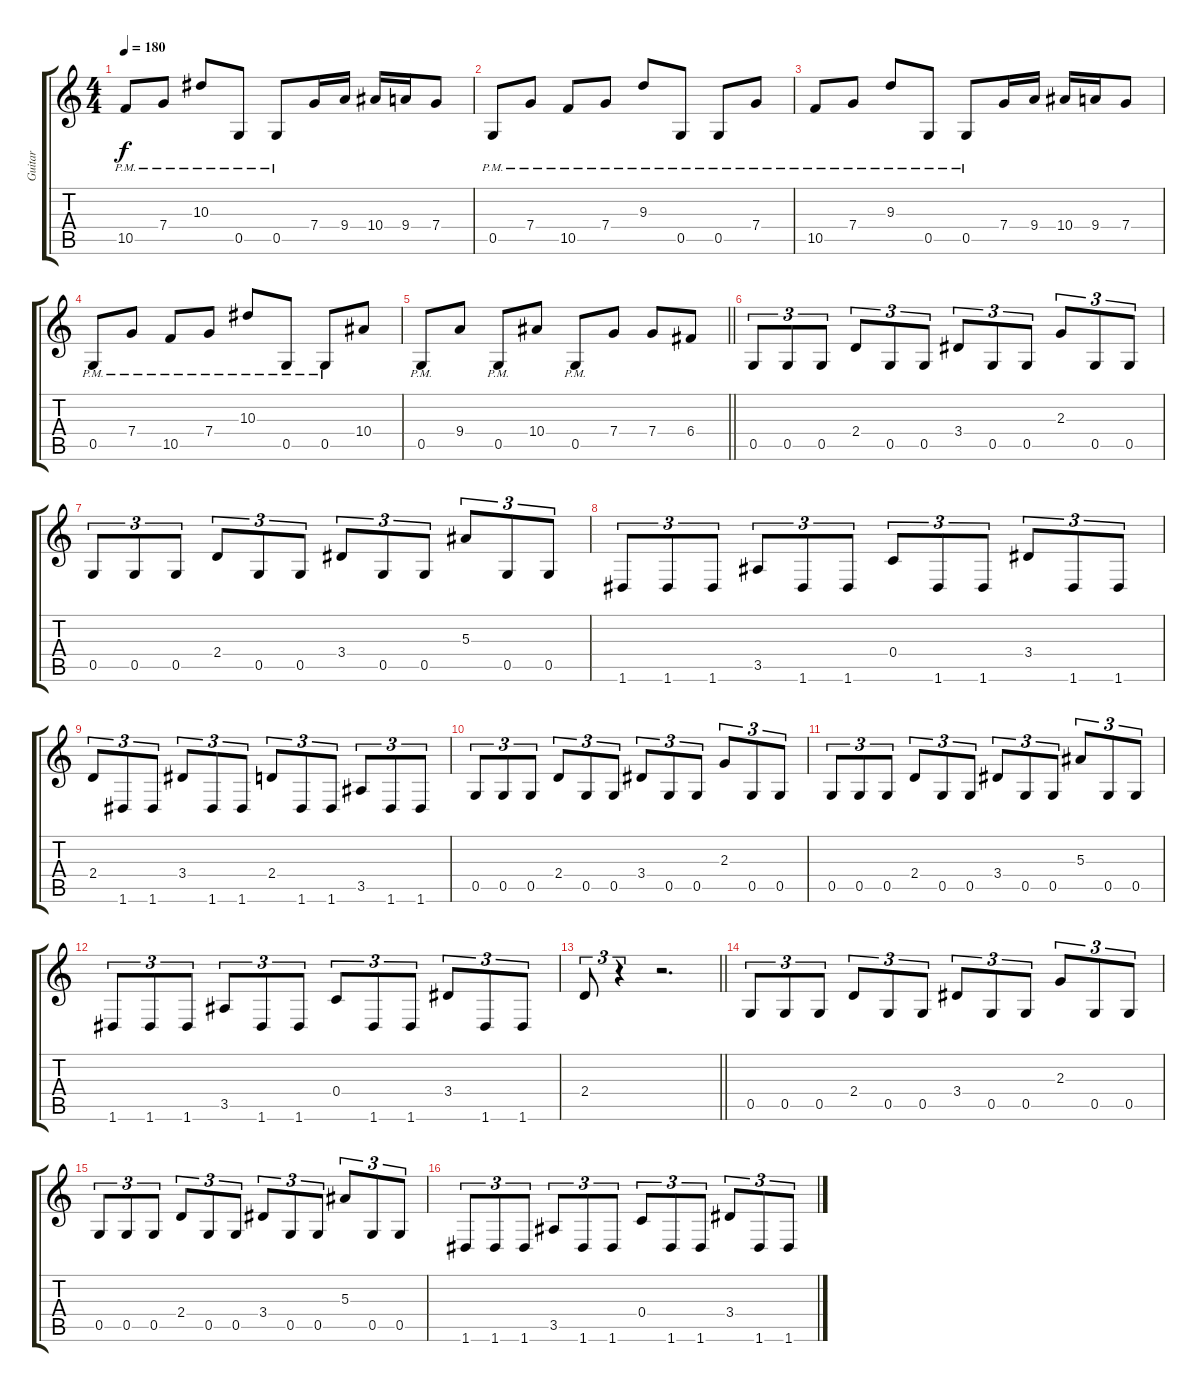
\track ("Guitar" "Guitar") {instrument distortionguitar}
\staff {score tabs}
\tuning (D4 A3 F3 C3 G2 D2) {hide}
\ts (4 4)
\tempo 180
\clef g2
\ks c
10.5{pm}.8{dy f} 7.4{pm}.8 10.3{pm}.8 0.5{pm}.8 0.5{pm}.8 7.4.16 9.4.16 10.4.16 9.4.16 7.4.8 |
0.5{pm}.8 7.4{pm}.8 10.5{pm}.8 7.4{pm}.8 9.3{pm}.8 0.5{pm}.8 0.5{pm}.8 7.4{pm}.8 |
10.5{pm}.8 7.4{pm}.8 9.3{pm}.8 0.5{pm}.8 0.5{pm}.8 7.4.16 9.4.16 10.4.16 9.4.16 7.4.8 |
0.5{pm}.8 7.4{pm}.8 10.5{pm}.8 7.4{pm}.8 10.3{pm}.8 0.5{pm}.8 0.5{pm}.8 10.4.8 |
\barLineRight lightlight
0.5{pm}.8 9.4.8 0.5{pm}.8 10.4.8 0.5{pm}.8 7.4.8 7.4.8 6.4.8 |
\section ("" "")
0.5.8{tu (3 2)} 0.5.8{tu (3 2)} 0.5.8{tu (3 2)} 2.4.8{tu (3 2)} 0.5.8{tu (3 2)} 0.5.8{tu (3 2)} 3.4.8{tu (3 2)} 0.5.8{tu (3 2)} 0.5.8{tu (3 2)} 2.3.8{tu (3 2)} 0.5.8{tu (3 2)} 0.5.8{tu (3 2)} |
0.5.8{tu (3 2)} 0.5.8{tu (3 2)} 0.5.8{tu (3 2)} 2.4.8{tu (3 2)} 0.5.8{tu (3 2)} 0.5.8{tu (3 2)} 3.4.8{tu (3 2)} 0.5.8{tu (3 2)} 0.5.8{tu (3 2)} 5.3.8{tu (3 2)} 0.5.8{tu (3 2)} 0.5.8{tu (3 2)} |
1.6.8{tu (3 2)} 1.6.8{tu (3 2)} 1.6.8{tu (3 2)} 3.5.8{tu (3 2)} 1.6.8{tu (3 2)} 1.6.8{tu (3 2)} 0.4.8{tu (3 2)} 1.6.8{tu (3 2)} 1.6.8{tu (3 2)} 3.4.8{tu (3 2)} 1.6.8{tu (3 2)} 1.6.8{tu (3 2)} |
2.4.8{tu (3 2)} 1.6.8{tu (3 2)} 1.6.8{tu (3 2)} 3.4.8{tu (3 2)} 1.6.8{tu (3 2)} 1.6.8{tu (3 2)} 2.4.8{tu (3 2)} 1.6.8{tu (3 2)} 1.6.8{tu (3 2)} 3.5.8{tu (3 2)} 1.6.8{tu (3 2)} 1.6.8{tu (3 2)} |
0.5.8{tu (3 2)} 0.5.8{tu (3 2)} 0.5.8{tu (3 2)} 2.4.8{tu (3 2)} 0.5.8{tu (3 2)} 0.5.8{tu (3 2)} 3.4.8{tu (3 2)} 0.5.8{tu (3 2)} 0.5.8{tu (3 2)} 2.3.8{tu (3 2)} 0.5.8{tu (3 2)} 0.5.8{tu (3 2)} |
0.5.8{tu (3 2)} 0.5.8{tu (3 2)} 0.5.8{tu (3 2)} 2.4.8{tu (3 2)} 0.5.8{tu (3 2)} 0.5.8{tu (3 2)} 3.4.8{tu (3 2)} 0.5.8{tu (3 2)} 0.5.8{tu (3 2)} 5.3.8{tu (3 2)} 0.5.8{tu (3 2)} 0.5.8{tu (3 2)} |
1.6.8{tu (3 2)} 1.6.8{tu (3 2)} 1.6.8{tu (3 2)} 3.5.8{tu (3 2)} 1.6.8{tu (3 2)} 1.6.8{tu (3 2)} 0.4.8{tu (3 2)} 1.6.8{tu (3 2)} 1.6.8{tu (3 2)} 3.4.8{tu (3 2)} 1.6.8{tu (3 2)} 1.6.8{tu (3 2)} |
\barLineRight lightlight
2.4.8{tu (3 2)} r.4{tu (3 2)} r.2{d} |
\section ("" "")
0.5.8{tu (3 2)} 0.5.8{tu (3 2)} 0.5.8{tu (3 2)} 2.4.8{tu (3 2)} 0.5.8{tu (3 2)} 0.5.8{tu (3 2)} 3.4.8{tu (3 2)} 0.5.8{tu (3 2)} 0.5.8{tu (3 2)} 2.3.8{tu (3 2)} 0.5.8{tu (3 2)} 0.5.8{tu (3 2)} |
0.5.8{tu (3 2)} 0.5.8{tu (3 2)} 0.5.8{tu (3 2)} 2.4.8{tu (3 2)} 0.5.8{tu (3 2)} 0.5.8{tu (3 2)} 3.4.8{tu (3 2)} 0.5.8{tu (3 2)} 0.5.8{tu (3 2)} 5.3.8{tu (3 2)} 0.5.8{tu (3 2)} 0.5.8{tu (3 2)} |
1.6.8{tu (3 2)} 1.6.8{tu (3 2)} 1.6.8{tu (3 2)} 3.5.8{tu (3 2)} 1.6.8{tu (3 2)} 1.6.8{tu (3 2)} 0.4.8{tu (3 2)} 1.6.8{tu (3 2)} 1.6.8{tu (3 2)} 3.4.8{tu (3 2)} 1.6.8{tu (3 2)} 1.6.8{tu (3 2)}
